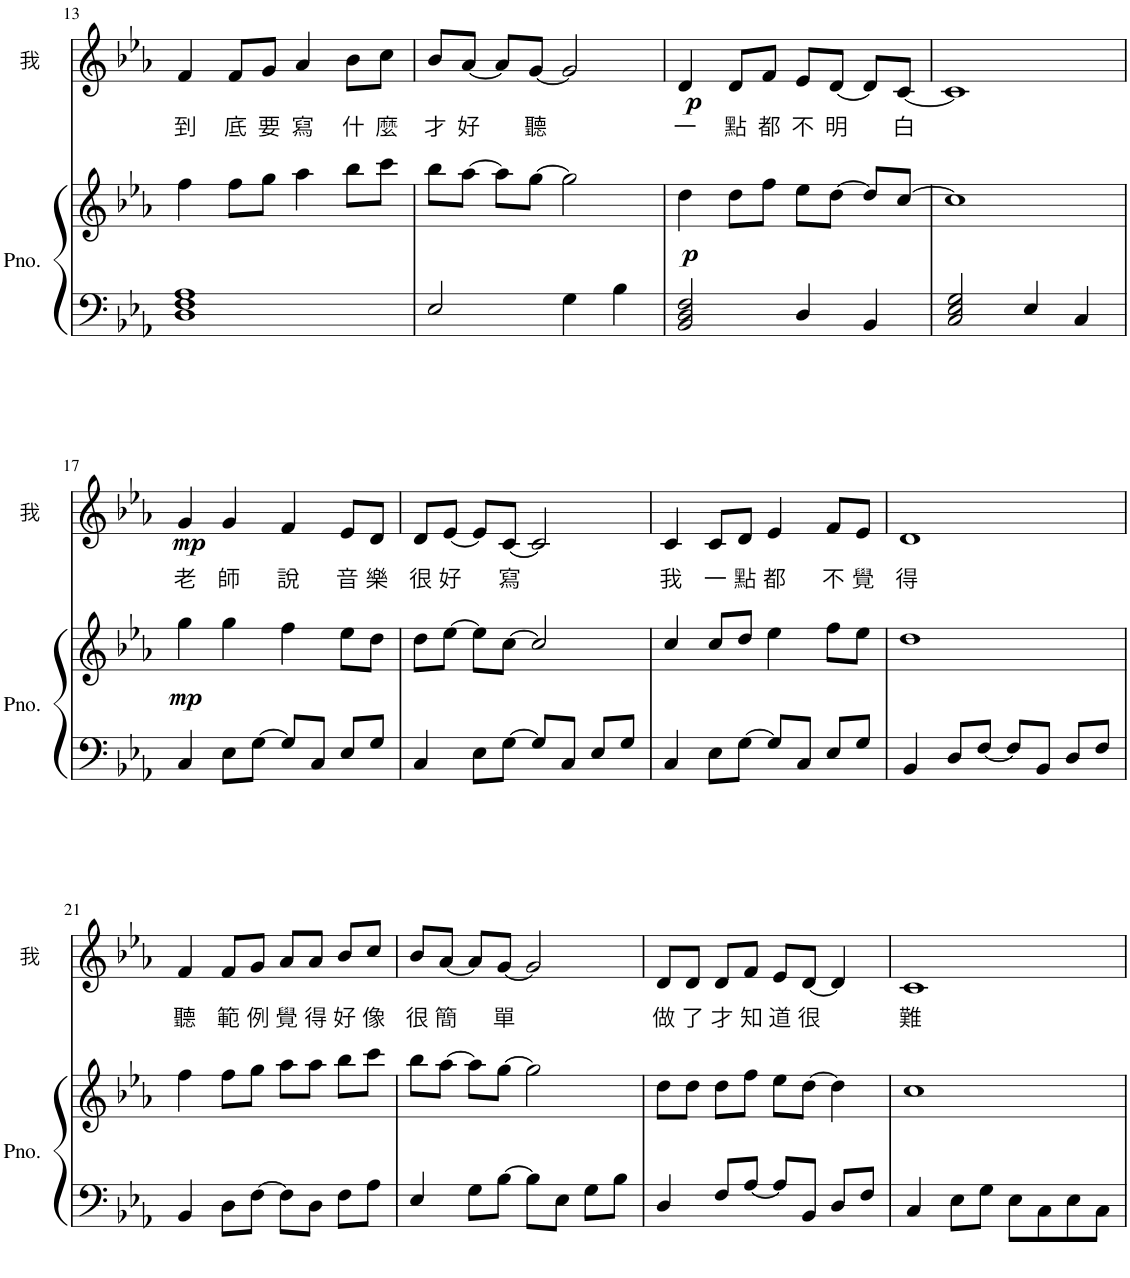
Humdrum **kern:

**kern	**kern	**dynam	**kern	**text	**dynam
*part2	*part2	*part2	*part1	*part1	*part1
*staff3	*staff2	*staff2/3	*staff1	*staff1	*staff1
*I"鋼琴	*	*	*I"可憐的我	*	*
!!LO:PB:g=z
*clefF4	*clefG2	*	*clefG2	*	*
*k[b-e-a-]	*k[b-e-a-]	*	*k[b-e-a-]	*	*
*M4/4	*M4/4	*	*M4/4	*	*
=13	=13	=13	=13	=13	=13
!	!	!	!	!LO:LY:b	!
1D 1F 1A-	4ff\	.	4f/	到	.
!	!	!	!	!LO:LY:b	!
.	8ff\L	.	8f/L	底	.
!	!	!	!	!LO:LY:b	!
.	8gg\J	.	8g/J	要	.
!	!	!	!	!LO:LY:b	!
.	4aa-\	.	4a-/	寫	.
!	!	!	!	!LO:LY:b	!
.	8bb-\L	.	8b-\L	什	.
!	!	!	!	!LO:LY:b	!
.	8ccc\J	.	8cc\J	麼	.
=14	=14	=14	=14	=14	=14
!	!	!	!	!LO:LY:b	!
2E-/	8bb-\L	.	8b-/L	才	.
!	!	!	!	!LO:LY:b	!
.	[8aa-\J	.	[8a-/J	好	.
.	8aa-\L]	.	8a-/L]	.	.
!	!	!	!	!LO:LY:b	!
.	[8gg\J	.	[8g/J	聽	.
4G\	2gg\]	.	2g/]	.	.
4B-\	.	.	.	.	.
=15	=15	=15	=15	=15	=15
!	!	!LO:DY:b	!	!LO:LY:b	!LO:DY:b
2BB-/ 2D/ 2F/	4dd\	p	4d/	一	p
!	!	!	!	!LO:LY:b	!
.	8dd\L	.	8d/L	點	.
!	!	!	!	!LO:LY:b	!
.	8ff\J	.	8f/J	都	.
!	!	!	!	!LO:LY:b	!
4D/	8ee-\L	.	8e-/L	不	.
!	!	!	!	!LO:LY:b	!
.	[8dd\J	.	[8d/J	明	.
4BB-/	8dd/L]	.	8d/L]	.	.
!	!	!	!	!LO:LY:b	!
.	[8cc/J	.	[8c/J	白	.
=16	=16	=16	=16	=16	=16
2C/ 2E-/ 2G/	1cc]	.	1c]	.	.
4E-/	.	.	.	.	.
4C/	.	.	.	.	.
!!LO:LB:g=z
=17	=17	=17	=17	=17	=17
!	!	!LO:DY:b	!	!LO:LY:b	!LO:DY:b
4C/	4gg\	mp	4g/	老	mp
!	!	!	!	!LO:LY:b	!
8E-\L	4gg\	.	4g/	師	.
[8G\J	.	.	.	.	.
!	!	!	!	!LO:LY:b	!
8G/L]	4ff\	.	4f/	說	.
8C/J	.	.	.	.	.
!	!	!	!	!LO:LY:b	!
8E-/L	8ee-\L	.	8e-/L	音	.
!	!	!	!	!LO:LY:b	!
8G/J	8dd\J	.	8d/J	樂	.
=18	=18	=18	=18	=18	=18
!	!	!	!	!LO:LY:b	!
4C/	8dd\L	.	8d/L	很	.
!	!	!	!	!LO:LY:b	!
.	[8ee-\J	.	[8e-/J	好	.
8E-\L	8ee-\L]	.	8e-/L]	.	.
!	!	!	!	!LO:LY:b	!
[8G\J	[8cc\J	.	[8c/J	寫	.
8G/L]	2cc/]	.	2c/]	.	.
8C/J	.	.	.	.	.
8E-/L	.	.	.	.	.
8G/J	.	.	.	.	.
=19	=19	=19	=19	=19	=19
!	!	!	!	!LO:LY:b	!
4C/	4cc/	.	4c/	我	.
!	!	!	!	!LO:LY:b	!
8E-\L	8cc/L	.	8c/L	一	.
!	!	!	!	!LO:LY:b	!
[8G\J	8dd/J	.	8d/J	點	.
!	!	!	!	!LO:LY:b	!
8G/L]	4ee-\	.	4e-/	都	.
8C/J	.	.	.	.	.
!	!	!	!	!LO:LY:b	!
8E-/L	8ff\L	.	8f/L	不	.
!	!	!	!	!LO:LY:b	!
8G/J	8ee-\J	.	8e-/J	覺	.
=20	=20	=20	=20	=20	=20
!	!	!	!	!LO:LY:b	!
4BB-/	1dd	.	1d	得	.
8D/L	.	.	.	.	.
[8F/J	.	.	.	.	.
8F/L]	.	.	.	.	.
8BB-/J	.	.	.	.	.
8D/L	.	.	.	.	.
8F/J	.	.	.	.	.
!!LO:LB:g=z
=21	=21	=21	=21	=21	=21
!	!	!	!	!LO:LY:b	!
4BB-/	4ff\	.	4f/	聽	.
!	!	!	!	!LO:LY:b	!
8D\L	8ff\L	.	8f/L	範	.
!	!	!	!	!LO:LY:b	!
[8F\J	8gg\J	.	8g/J	例	.
!	!	!	!	!LO:LY:b	!
8F\L]	8aa-\L	.	8a-/L	覺	.
!	!	!	!	!LO:LY:b	!
8D\J	8aa-\J	.	8a-/J	得	.
!	!	!	!	!LO:LY:b	!
8F\L	8bb-\L	.	8b-/L	好	.
!	!	!	!	!LO:LY:b	!
8A-\J	8ccc\J	.	8cc/J	像	.
=22	=22	=22	=22	=22	=22
!	!	!	!	!LO:LY:b	!
4E-/	8bb-\L	.	8b-/L	很	.
!	!	!	!	!LO:LY:b	!
.	[8aa-\J	.	[8a-/J	簡	.
8G\L	8aa-\L]	.	8a-/L]	.	.
!	!	!	!	!LO:LY:b	!
[8B-\J	[8gg\J	.	[8g/J	單	.
8B-\L]	2gg\]	.	2g/]	.	.
8E-\J	.	.	.	.	.
8G\L	.	.	.	.	.
8B-\J	.	.	.	.	.
=23	=23	=23	=23	=23	=23
!	!	!	!	!LO:LY:b	!
4D/	8dd\L	.	8d/L	做	.
!	!	!	!	!LO:LY:b	!
.	8dd\J	.	8d/J	了	.
!	!	!	!	!LO:LY:b	!
8F/L	8dd\L	.	8d/L	才	.
!	!	!	!	!LO:LY:b	!
[8A-/J	8ff\J	.	8f/J	知	.
!	!	!	!	!LO:LY:b	!
8A-/L]	8ee-\L	.	8e-/L	道	.
!	!	!	!	!LO:LY:b	!
8BB-/J	[8dd\J	.	[8d/J	很	.
8D/L	4dd\]	.	4d/]	.	.
8F/J	.	.	.	.	.
=24	=24	=24	=24	=24	=24
!	!	!	!	!LO:LY:b	!
4C/	1cc	.	1c	難	.
8E-\L	.	.	.	.	.
8G\J	.	.	.	.	.
8E-\L	.	.	.	.	.
8C\	.	.	.	.	.
8E-\	.	.	.	.	.
8C\J	.	.	.	.	.
=	=	=	=	=	=
*-	*-	*-	*-	*-	*-
